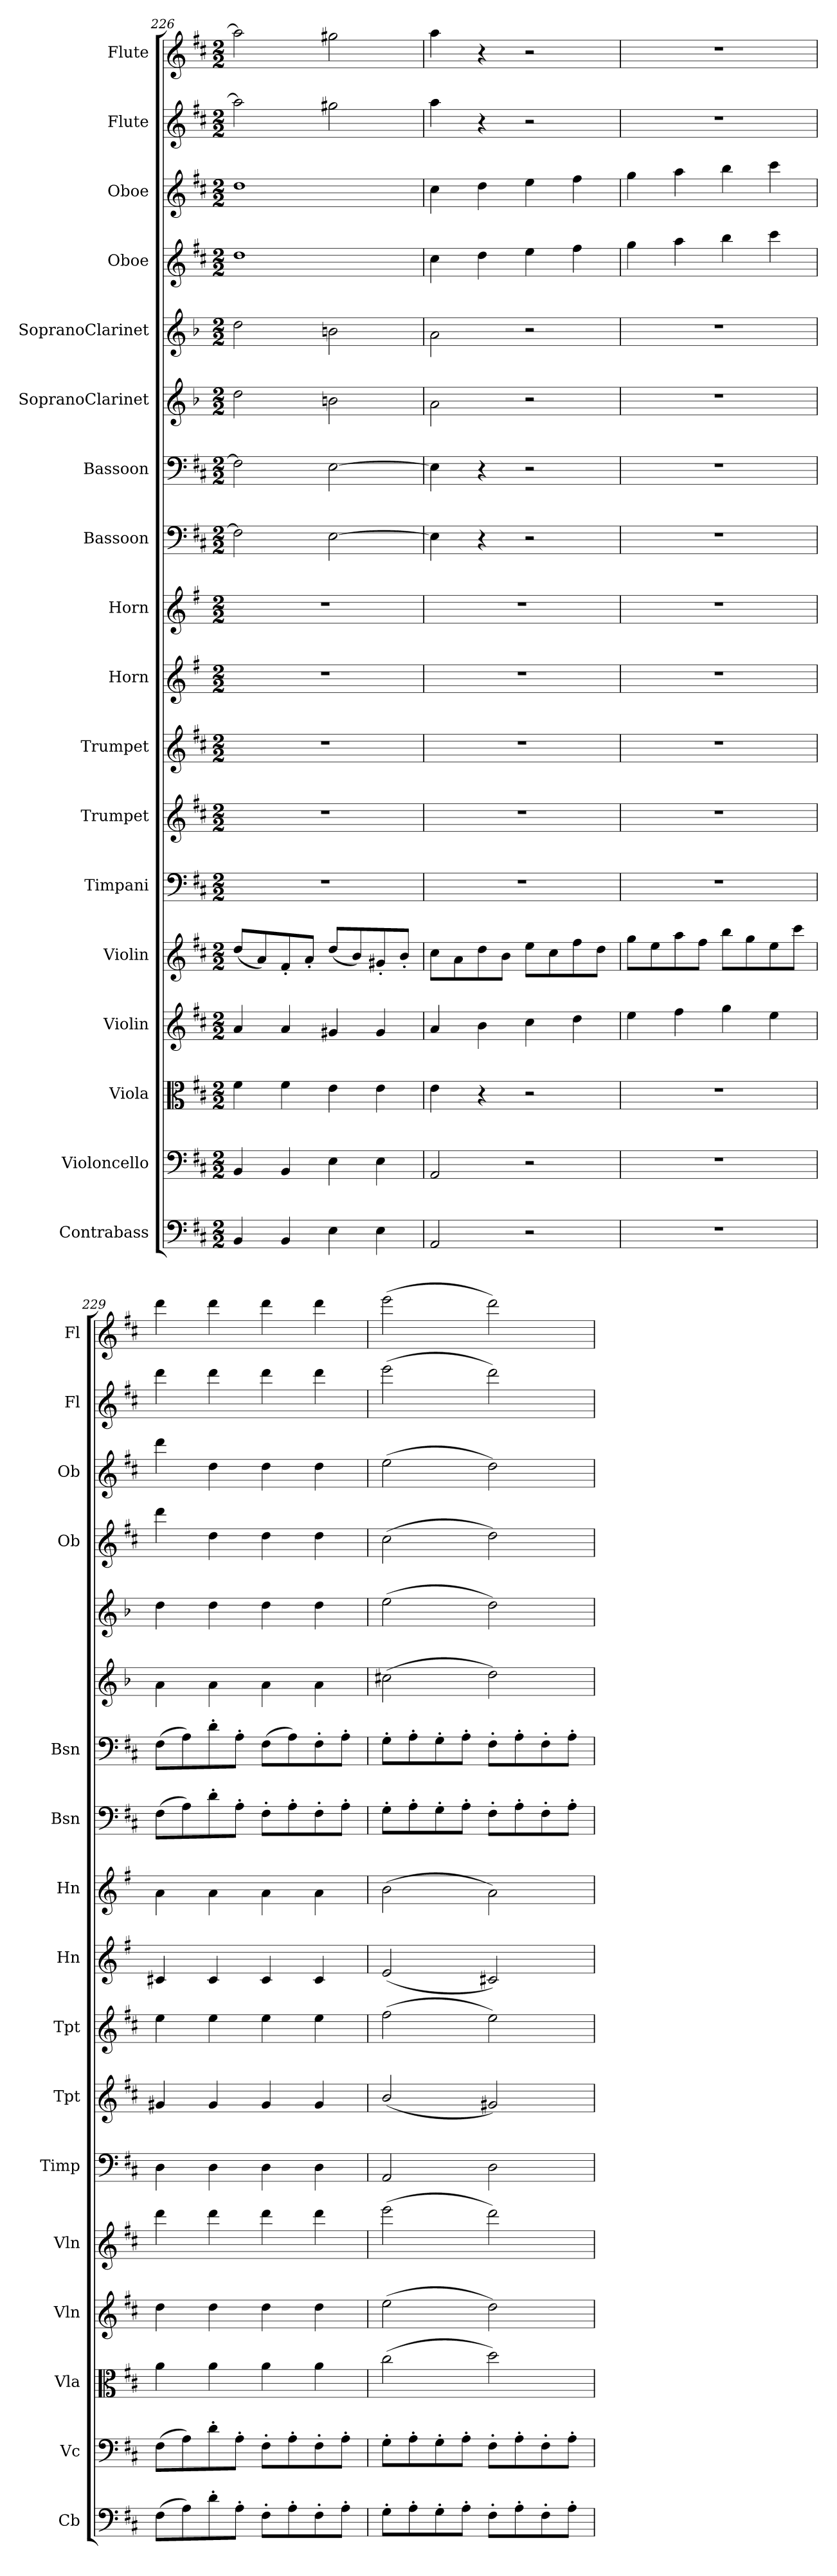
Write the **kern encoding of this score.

**kern	**kern	**kern	**kern	**kern	**kern	**kern	**kern	**kern	**kern	**kern	**kern	**kern	**kern	**kern	**kern	**kern	**kern
*part18	*part17	*part16	*part15	*part14	*part13	*part12	*part11	*part10	*part9	*part8	*part7	*part6	*part5	*part4	*part3	*part2	*part1
*staff18	*staff17	*staff16	*staff15	*staff14	*staff13	*staff12	*staff11	*staff10	*staff9	*staff8	*staff7	*staff6	*staff5	*staff4	*staff3	*staff2	*staff1
*I"Contrabass	*I"Violoncello	*I"Viola	*I"Violin	*I"Violin	*I"Timpani	*I"Trumpet	*I"Trumpet	*I"Horn	*I"Horn	*I"Bassoon	*I"Bassoon	*I"SopranoClarinet	*I"SopranoClarinet	*I"Oboe	*I"Oboe	*I"Flute	*I"Flute
*I'Cb	*I'Vc	*I'Vla	*I'Vln	*I'Vln	*I'Timp	*I'Tpt	*I'Tpt	*I'Hn	*I'Hn	*I'Bsn	*I'Bsn	*	*	*I'Ob	*I'Ob	*I'Fl	*I'Fl
*clefF4	*clefF4	*clefC3	*clefG2	*clefG2	*clefF4	*clefG2	*clefG2	*clefG2	*clefG2	*clefF4	*clefF4	*clefG2	*clefG2	*clefG2	*clefG2	*clefG2	*clefG2
*ITrd7c12	*	*	*	*	*	*ITrd1c2	*ITrd1c2	*ITrd4c7	*ITrd4c7	*	*	*	*	*	*	*	*
*k[f#c#]	*k[f#c#]	*k[f#c#]	*k[f#c#]	*k[f#c#]	*k[f#c#]	*k[]	*k[]	*k[]	*k[]	*k[f#c#]	*k[f#c#]	*k[b-]	*k[b-]	*k[f#c#]	*k[f#c#]	*k[f#c#]	*k[f#c#]
*D:	*D:	*D:	*D:	*D:	*D:	*	*	*	*	*D:	*D:	*	*	*D:	*D:	*D:	*D:
*M2/2	*M2/2	*M2/2	*M2/2	*M2/2	*M2/2	*M2/2	*M2/2	*M2/2	*M2/2	*M2/2	*M2/2	*M2/2	*M2/2	*M2/2	*M2/2	*M2/2	*M2/2
=226	=226	=226	=226	=226	=226	=226	=226	=226	=226	=226	=226	=226	=226	=226	=226	=226	=226
4BBB/	4BB/	4f#\	4a/	(<8dd/L	1r	1r	1r	1r	1r	2F#\]	2F#\]	2dd\	2dd\	1dd	1dd	2aa\]	2aa\]
.	.	.	.	8a/)	.	.	.	.	.	.	.	.	.	.	.	.	.
4BBB/	4BB/	4f#\	4a/	8f#'/	.	.	.	.	.	.	.	.	.	.	.	.	.
.	.	.	.	8a'/J	.	.	.	.	.	.	.	.	.	.	.	.	.
4EE\	4E\	4e\	4g#X/	(<8dd/L	.	.	.	.	.	[2E\	[2E\	2bn\	2bn\	.	.	2gg#X\	2gg#X\
.	.	.	.	8b/)	.	.	.	.	.	.	.	.	.	.	.	.	.
4EE\	4E\	4e\	4g#/	8g#X'/	.	.	.	.	.	.	.	.	.	.	.	.	.
.	.	.	.	8b'/J	.	.	.	.	.	.	.	.	.	.	.	.	.
=227	=227	=227	=227	=227	=227	=227	=227	=227	=227	=227	=227	=227	=227	=227	=227	=227	=227
2AAA/	2AA/	4e\	4a/	8cc#\L	1r	1r	1r	1r	1r	4E\]	4E\]	2a\	2a\	4cc#\	4cc#\	4aa\	4aa\
.	.	.	.	8a\	.	.	.	.	.	.	.	.	.	.	.	.	.
.	.	4r	4b\	8dd\	.	.	.	.	.	4r	4r	.	.	4dd\	4dd\	4r	4r
.	.	.	.	8b\J	.	.	.	.	.	.	.	.	.	.	.	.	.
2r	2r	2r	4cc#\	8ee\L	.	.	.	.	.	2r	2r	2r	2r	4ee\	4ee\	2r	2r
.	.	.	.	8cc#\	.	.	.	.	.	.	.	.	.	.	.	.	.
.	.	.	4dd\	8ff#\	.	.	.	.	.	.	.	.	.	4ff#\	4ff#\	.	.
.	.	.	.	8dd\J	.	.	.	.	.	.	.	.	.	.	.	.	.
=228	=228	=228	=228	=228	=228	=228	=228	=228	=228	=228	=228	=228	=228	=228	=228	=228	=228
1r	1r	1r	4ee\	8gg\L	1r	1r	1r	1r	1r	1r	1r	1r	1r	4gg\	4gg\	1r	1r
.	.	.	.	8ee\	.	.	.	.	.	.	.	.	.	.	.	.	.
.	.	.	4ff#\	8aa\	.	.	.	.	.	.	.	.	.	4aa\	4aa\	.	.
.	.	.	.	8ff#\J	.	.	.	.	.	.	.	.	.	.	.	.	.
.	.	.	4gg\	8bb\L	.	.	.	.	.	.	.	.	.	4bb\	4bb\	.	.
.	.	.	.	8gg\	.	.	.	.	.	.	.	.	.	.	.	.	.
.	.	.	4ee\	8ee\	.	.	.	.	.	.	.	.	.	4ccc#\	4ccc#\	.	.
.	.	.	.	8ccc#\J	.	.	.	.	.	.	.	.	.	.	.	.	.
=229	=229	=229	=229	=229	=229	=229	=229	=229	=229	=229	=229	=229	=229	=229	=229	=229	=229
(>8FF#\L	(>8F#\L	4a\	4dd\	4ddd\	4D\	4f#X/	4dd\	4F#X/	4d\	(>8F#\L	(>8F#\L	4a\	4dd\	4ddd\	4ddd\	4ddd\	4ddd\
8AA\)	8A\)	.	.	.	.	.	.	.	.	8A\)	8A\)	.	.	.	.	.	.
8D'\	8d'\	4a\	4dd\	4ddd\	4D\	4f#/	4dd\	4F#/	4d\	8d'\	8d'\	4a\	4dd\	4dd\	4dd\	4ddd\	4ddd\
8AA'\J	8A'\J	.	.	.	.	.	.	.	.	8A'\J	8A'\J	.	.	.	.	.	.
8FF#'\L	8F#'\L	4a\	4dd\	4ddd\	4D\	4f#/	4dd\	4F#/	4d\	8F#'\L	(>8F#\L	4a\	4dd\	4dd\	4dd\	4ddd\	4ddd\
8AA'\	8A'\	.	.	.	.	.	.	.	.	8A'\	8A\)	.	.	.	.	.	.
8FF#'\	8F#'\	4a\	4dd\	4ddd\	4D\	4f#/	4dd\	4F#/	4d\	8F#'\	8F#'\	4a\	4dd\	4dd\	4dd\	4ddd\	4ddd\
8AA'\J	8A'\J	.	.	.	.	.	.	.	.	8A'\J	8A'\J	.	.	.	.	.	.
=230	=230	=230	=230	=230	=230	=230	=230	=230	=230	=230	=230	=230	=230	=230	=230	=230	=230
8GG'\L	8G'\L	(>2cc#\	(>2ee\	(>2eee\	2AA/	(<2a/	(>2ee\	(<2A/	(>2e\	8G'\L	8G'\L	(>2cc#X\	(>2ee\	(>2cc#\	(>2ee\	(>2eee\	(>2eee\
8AA'\	8A'\	.	.	.	.	.	.	.	.	8A'\	8A'\	.	.	.	.	.	.
8GG'\	8G'\	.	.	.	.	.	.	.	.	8G'\	8G'\	.	.	.	.	.	.
8AA'\J	8A'\J	.	.	.	.	.	.	.	.	8A'\J	8A'\J	.	.	.	.	.	.
8FF#'\L	8F#'\L	2dd\)	2dd\)	2ddd\)	2D\	2f#X/)	2dd\)	2F#X/)	2d\)	8F#'\L	8F#'\L	2dd\)	2dd\)	2dd\)	2dd\)	2ddd\)	2ddd\)
8AA'\	8A'\	.	.	.	.	.	.	.	.	8A'\	8A'\	.	.	.	.	.	.
8FF#'\	8F#'\	.	.	.	.	.	.	.	.	8F#'\	8F#'\	.	.	.	.	.	.
8AA'\J	8A'\J	.	.	.	.	.	.	.	.	8A'\J	8A'\J	.	.	.	.	.	.
=	=	=	=	=	=	=	=	=	=	=	=	=	=	=	=	=	=
*-	*-	*-	*-	*-	*-	*-	*-	*-	*-	*-	*-	*-	*-	*-	*-	*-	*-
